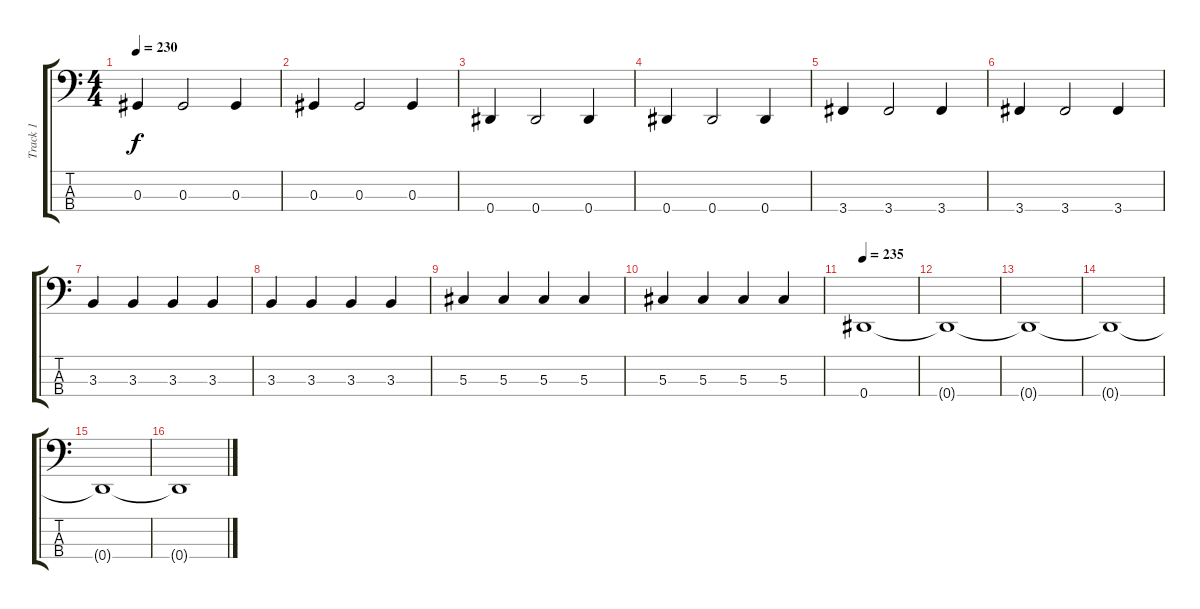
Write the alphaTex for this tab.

\track ("Track 1" "Track 1") {instrument electricbasspick}
\staff {score tabs}
\tuning (Gb2 Db2 Ab1 Eb1) {hide}
\ts (4 4)
\tempo 230
\clef f4
\ks c
0.3.4{dy f} 0.3.2 0.3.4 |
0.3.4 0.3.2 0.3.4 |
0.4.4 0.4.2 0.4.4 |
0.4.4 0.4.2 0.4.4 |
3.4.4 3.4.2 3.4.4 |
3.4.4 3.4.2 3.4.4 |
3.3.4 3.3.4 3.3.4 3.3.4 |
3.3.4 3.3.4 3.3.4 3.3.4 |
5.3.4 5.3.4 5.3.4 5.3.4 |
5.3.4 5.3.4 5.3.4 5.3.4 |
\tempo 235
0.4.1 |
0.4{t}.1 |
0.4{t}.1 |
0.4{t}.1 |
0.4{t}.1 |
0.4{t}.1
